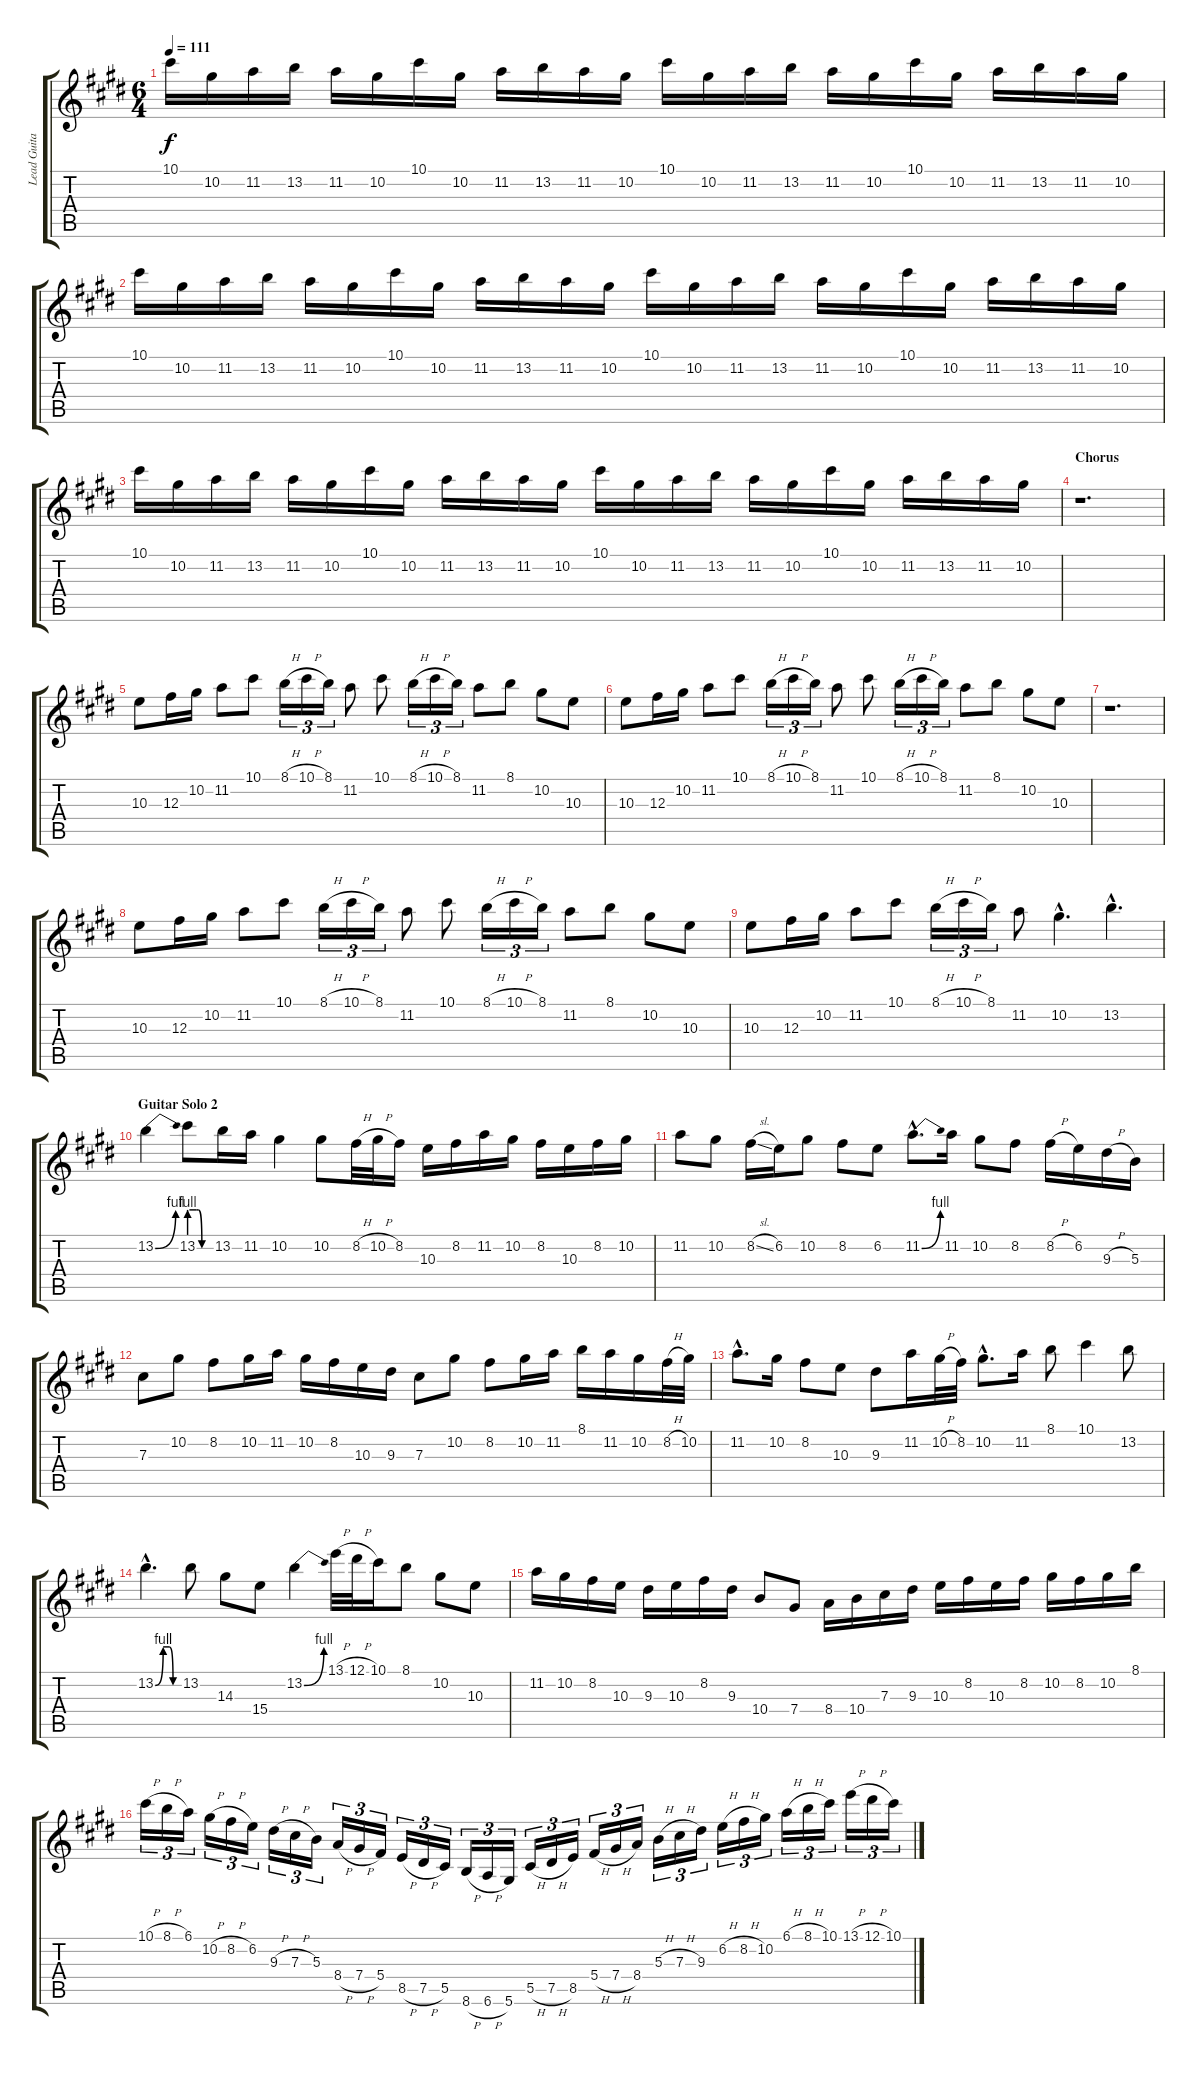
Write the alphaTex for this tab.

\track ("Lead Guitar 1" "Lead Guita") {instrument distortionguitar}
\staff {score tabs}
\tuning (Eb4 Bb3 Gb3 Db3 Ab2 Eb2) {hide}
\ts (6 4)
\tempo 111
\clef g2
\ks c#minor
10.1.16{dy f volume 8} 10.2.16 11.2.16 13.2.16 11.2.16 10.2.16 10.1.16 10.2.16 11.2.16 13.2.16 11.2.16 10.2.16 10.1.16 10.2.16 11.2.16 13.2.16 11.2.16 10.2.16 10.1.16 10.2.16 11.2.16 13.2.16 11.2.16 10.2.16 |
10.1.16{volume 8} 10.2.16 11.2.16 13.2.16 11.2.16 10.2.16 10.1.16 10.2.16 11.2.16 13.2.16 11.2.16 10.2.16 10.1.16 10.2.16 11.2.16 13.2.16 11.2.16 10.2.16 10.1.16 10.2.16 11.2.16 13.2.16 11.2.16 10.2.16 |
10.1.16{volume 8} 10.2.16 11.2.16 13.2.16 11.2.16 10.2.16 10.1.16 10.2.16 11.2.16 13.2.16 11.2.16 10.2.16 10.1.16 10.2.16 11.2.16 13.2.16 11.2.16 10.2.16 10.1.16 10.2.16 11.2.16 13.2.16 11.2.16 10.2.16 |
\section ("" "Chorus")
r.1{d} |
10.3.8{volume 11} 12.3.16 10.2.16 11.2.8 10.1.8 8.1{h}.16{tu (3 2)} 10.1{h}.16{tu (3 2)} 8.1.16{tu (3 2)} 11.2.8 10.1.8 8.1{h}.16{tu (3 2)} 10.1{h}.16{tu (3 2)} 8.1.16{tu (3 2)} 11.2.8 8.1.8 10.2.8 10.3.8 |
10.3.8{volume 11} 12.3.16 10.2.16 11.2.8 10.1.8 8.1{h}.16{tu (3 2)} 10.1{h}.16{tu (3 2)} 8.1.16{tu (3 2)} 11.2.8 10.1.8 8.1{h}.16{tu (3 2)} 10.1{h}.16{tu (3 2)} 8.1.16{tu (3 2)} 11.2.8 8.1.8 10.2.8 10.3.8 |
r.1{d} |
10.3.8{volume 11} 12.3.16 10.2.16 11.2.8 10.1.8 8.1{h}.16{tu (3 2)} 10.1{h}.16{tu (3 2)} 8.1.16{tu (3 2)} 11.2.8 10.1.8 8.1{h}.16{tu (3 2)} 10.1{h}.16{tu (3 2)} 8.1.16{tu (3 2)} 11.2.8 8.1.8 10.2.8 10.3.8 |
10.3.8{volume 11} 12.3.16 10.2.16 11.2.8 10.1.8 8.1{h}.16{tu (3 2)} 10.1{h}.16{tu (3 2)} 8.1.16{tu (3 2)} 11.2.8 10.2{hac}.4{d} 13.2{hac}.4{d} |
\section ("" "Guitar Solo 2")
13.2{be (bend 0 0 60 4)}.4{volume 16} 13.2{be (custom 0 4 20 4 25 4 35 0 40 0 60 0)}.8 13.2.16 11.2.16 10.2.4 10.2.8 8.2{h}.32 10.2{h}.32 8.2.16 10.3.16 8.2.16 11.2.16 10.2.16 8.2.16 10.3.16 8.2.16 10.2.16 |
11.2.8 10.2.8 8.2{sl}.16 6.2.16 10.2.8 8.2.8 6.2.8 11.2{be (bend 0 0 60 4) hac}.8{d} 11.2.16 10.2.8 8.2.8 8.2{h}.16 6.2.16 9.3{h}.16 5.3.16 |
7.3.8 10.2.8 8.2.8 10.2.16 11.2.16 10.2.16 8.2.16 10.3.16 9.3.16 7.3.8 10.2.8 8.2.8 10.2.16 11.2.16 8.1.16 11.2.16 10.2.16 8.2{h}.32 10.2.32 |
11.2{hac}.8{d} 10.2.16 8.2.8 10.3.8 9.3.8 11.2.16 10.2{h}.32 8.2.32 10.2{hac}.8{d} 11.2.16 8.1.8 10.1.4 13.2.8 |
13.2{be (custom 0 0 20 4 35 4 45 0 60 0) hac}.4{d volume 16} 13.2.8 14.3.8 15.4.8 13.2{be (bend 0 0 60 4)}.4 13.1{h}.32 12.1{h}.32 10.1.16 8.1.8 10.2.8 10.3.8 |
11.2.16 10.2.16 8.2.16 10.3.16 9.3.16 10.3.16 8.2.16 9.3.16 10.4.8 7.4.8 8.4.16 10.4.16 7.3.16 9.3.16 10.3.16 8.2.16 10.3.16 8.2.16 10.2.16 8.2.16 10.2.16 8.1.16 |
10.1{h}.16{tu (3 2)} 8.1{h}.16{tu (3 2)} 6.1.16{tu (3 2)} 10.2{h}.16{tu (3 2)} 8.2{h}.16{tu (3 2)} 6.2.16{tu (3 2)} 9.3{h}.16{tu (3 2)} 7.3{h}.16{tu (3 2)} 5.3.16{tu (3 2)} 8.4{h}.16{tu (3 2)} 7.4{h}.16{tu (3 2)} 5.4.16{tu (3 2)} 8.5{h}.16{tu (3 2)} 7.5{h}.16{tu (3 2)} 5.5.16{tu (3 2)} 8.6{h}.16{tu (3 2)} 6.6{h}.16{tu (3 2)} 5.6.16{tu (3 2)} 5.5{h}.16{tu (3 2)} 7.5{h}.16{tu (3 2)} 8.5.16{tu (3 2)} 5.4{h}.16{tu (3 2)} 7.4{h}.16{tu (3 2)} 8.4.16{tu (3 2)} 5.3{h}.16{tu (3 2)} 7.3{h}.16{tu (3 2)} 9.3.16{tu (3 2)} 6.2{h}.16{tu (3 2)} 8.2{h}.16{tu (3 2)} 10.2.16{tu (3 2)} 6.1{h}.16{tu (3 2)} 8.1{h}.16{tu (3 2)} 10.1.16{tu (3 2)} 13.1{h}.16{tu (3 2)} 12.1{h}.16{tu (3 2)} 10.1.16{tu (3 2)}
